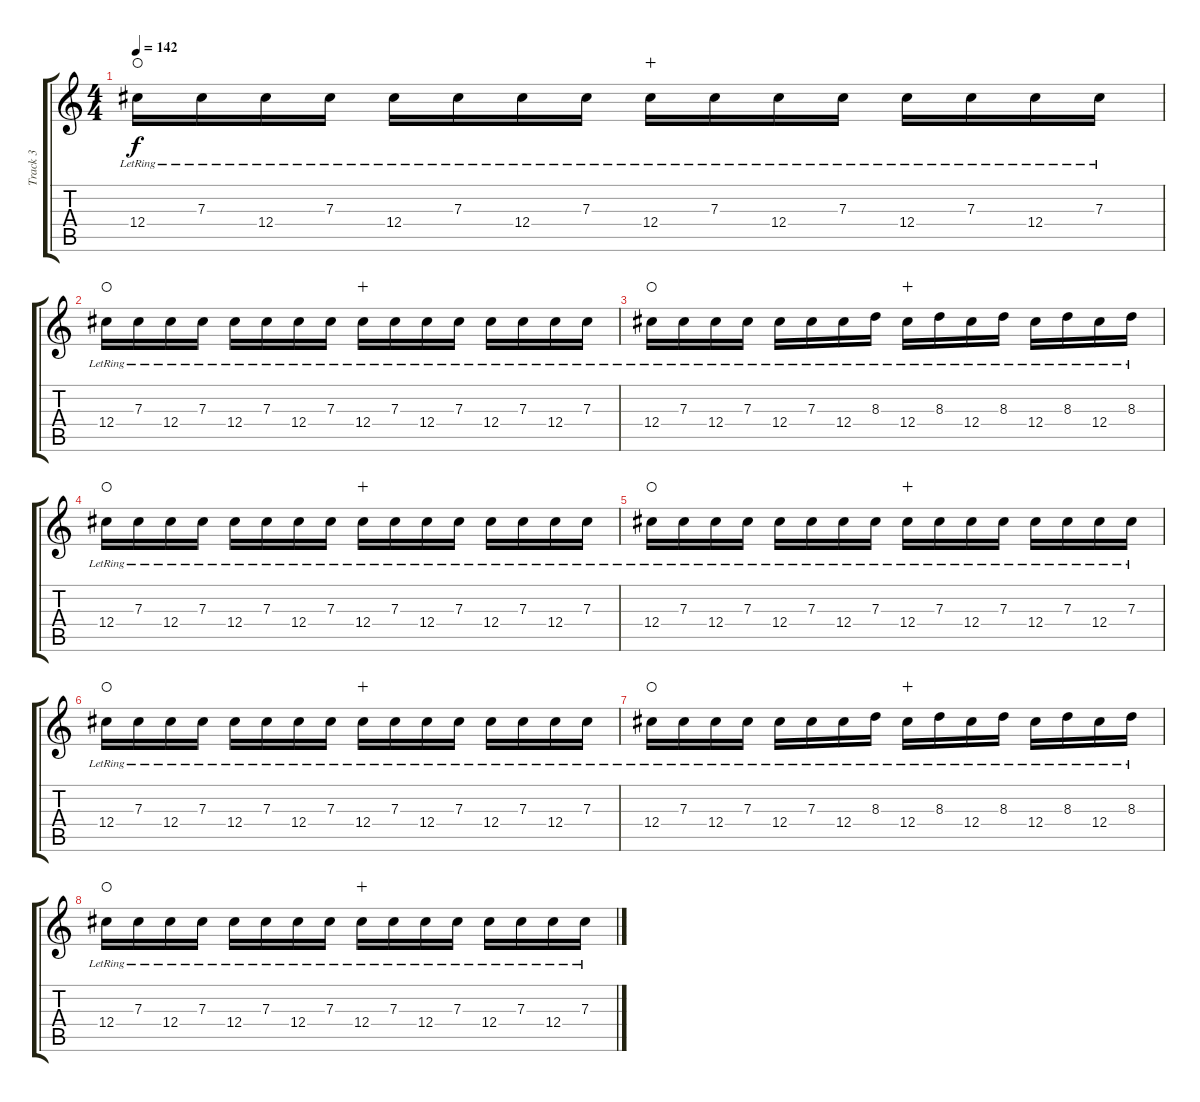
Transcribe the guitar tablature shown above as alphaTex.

\track ("Track 3" "Track 3") {instrument distortionguitar}
\staff {score tabs}
\tuning (Eb4 Bb3 Gb3 Db3 Ab2 Db2) {hide}
\ts (4 4)
\tempo 142
\clef g2
\ks c
12.4{lr}.16{dy f waho} 7.3{lr}.16 12.4{lr}.16 7.3{lr}.16 12.4{lr}.16 7.3{lr}.16 12.4{lr}.16 7.3{lr}.16 12.4{lr}.16{wahc} 7.3{lr}.16 12.4{lr}.16 7.3{lr}.16 12.4{lr}.16 7.3{lr}.16 12.4{lr}.16 7.3{lr}.16 |
12.4{lr}.16{waho} 7.3{lr}.16 12.4{lr}.16 7.3{lr}.16 12.4{lr}.16 7.3{lr}.16 12.4{lr}.16 7.3{lr}.16 12.4{lr}.16{wahc} 7.3{lr}.16 12.4{lr}.16 7.3{lr}.16 12.4{lr}.16 7.3{lr}.16 12.4{lr}.16 7.3{lr}.16 |
12.4{lr}.16{waho} 7.3{lr}.16 12.4{lr}.16 7.3{lr}.16 12.4{lr}.16 7.3{lr}.16 12.4{lr}.16 8.3{lr}.16 12.4{lr}.16{wahc} 8.3{lr}.16 12.4{lr}.16 8.3{lr}.16 12.4{lr}.16 8.3{lr}.16 12.4{lr}.16 8.3{lr}.16 |
12.4{lr}.16{waho} 7.3{lr}.16 12.4{lr}.16 7.3{lr}.16 12.4{lr}.16 7.3{lr}.16 12.4{lr}.16 7.3{lr}.16 12.4{lr}.16{wahc} 7.3{lr}.16 12.4{lr}.16 7.3{lr}.16 12.4{lr}.16 7.3{lr}.16 12.4{lr}.16 7.3{lr}.16 |
12.4{lr}.16{waho} 7.3{lr}.16 12.4{lr}.16 7.3{lr}.16 12.4{lr}.16 7.3{lr}.16 12.4{lr}.16 7.3{lr}.16 12.4{lr}.16{wahc} 7.3{lr}.16 12.4{lr}.16 7.3{lr}.16 12.4{lr}.16 7.3{lr}.16 12.4{lr}.16 7.3{lr}.16 |
12.4{lr}.16{waho} 7.3{lr}.16 12.4{lr}.16 7.3{lr}.16 12.4{lr}.16 7.3{lr}.16 12.4{lr}.16 7.3{lr}.16 12.4{lr}.16{wahc} 7.3{lr}.16 12.4{lr}.16 7.3{lr}.16 12.4{lr}.16 7.3{lr}.16 12.4{lr}.16 7.3{lr}.16 |
12.4{lr}.16{waho} 7.3{lr}.16 12.4{lr}.16 7.3{lr}.16 12.4{lr}.16 7.3{lr}.16 12.4{lr}.16 8.3{lr}.16 12.4{lr}.16{wahc} 8.3{lr}.16 12.4{lr}.16 8.3{lr}.16 12.4{lr}.16 8.3{lr}.16 12.4{lr}.16 8.3{lr}.16 |
12.4{lr}.16{waho} 7.3{lr}.16 12.4{lr}.16 7.3{lr}.16 12.4{lr}.16 7.3{lr}.16 12.4{lr}.16 7.3{lr}.16 12.4{lr}.16{wahc} 7.3{lr}.16 12.4{lr}.16 7.3{lr}.16 12.4{lr}.16 7.3{lr}.16 12.4{lr}.16 7.3{lr}.16
